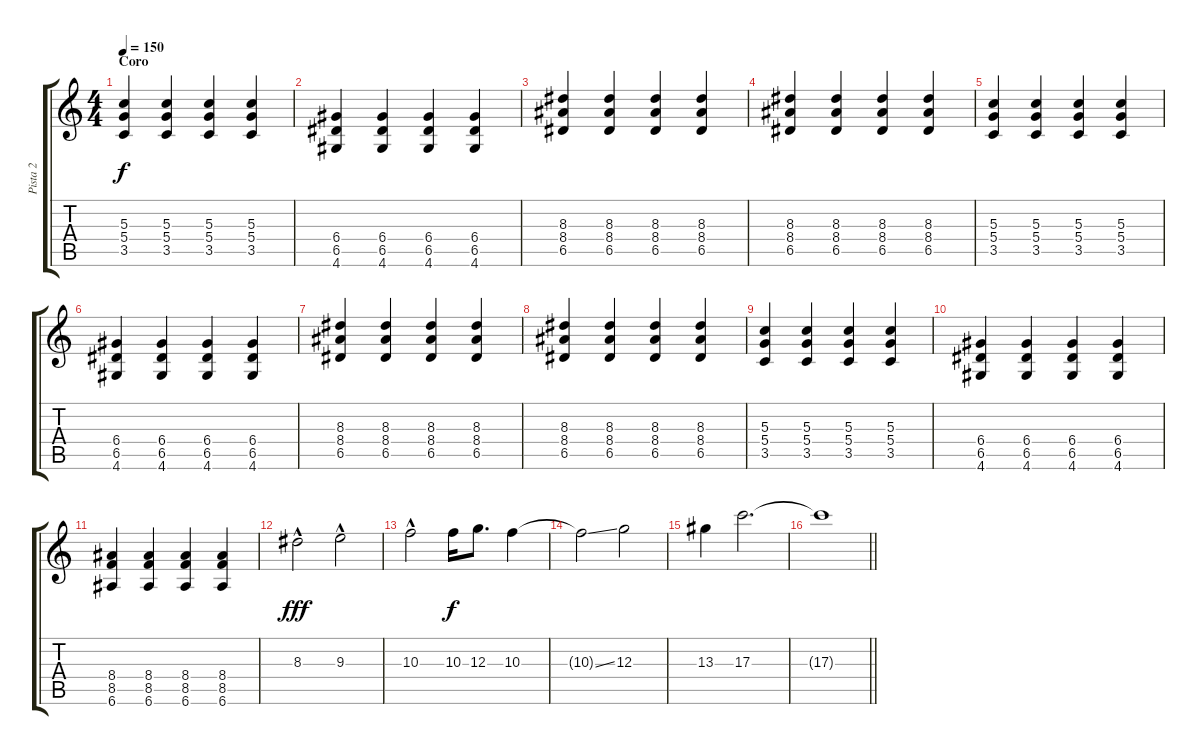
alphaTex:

\track ("Pista 2" "Pista 2") {instrument distortionguitar}
\staff {score tabs}
\tuning (E4 B3 G3 D3 A2 E2) {hide}
\ts (4 4)
\section ("" "Coro")
\tempo 150
\clef g2
\ks c
(5.3 5.4 3.5).4{dy f} (5.3 5.4 3.5).4 (5.3 5.4 3.5).4 (5.3 5.4 3.5).4 |
(6.4 6.5 4.6).4 (6.4 6.5 4.6).4 (6.4 6.5 4.6).4 (6.4 6.5 4.6).4 |
(8.3 8.4 6.5).4 (8.3 8.4 6.5).4 (8.3 8.4 6.5).4 (8.3 8.4 6.5).4 |
(8.3 8.4 6.5).4 (8.3 8.4 6.5).4 (8.3 8.4 6.5).4 (8.3 8.4 6.5).4 |
(5.3 5.4 3.5).4 (5.3 5.4 3.5).4 (5.3 5.4 3.5).4 (5.3 5.4 3.5).4 |
(6.4 6.5 4.6).4 (6.4 6.5 4.6).4 (6.4 6.5 4.6).4 (6.4 6.5 4.6).4 |
(8.3 8.4 6.5).4 (8.3 8.4 6.5).4 (8.3 8.4 6.5).4 (8.3 8.4 6.5).4 |
(8.3 8.4 6.5).4 (8.3 8.4 6.5).4 (8.3 8.4 6.5).4 (8.3 8.4 6.5).4 |
(5.3 5.4 3.5).4 (5.3 5.4 3.5).4 (5.3 5.4 3.5).4 (5.3 5.4 3.5).4 |
(6.4 6.5 4.6).4 (6.4 6.5 4.6).4 (6.4 6.5 4.6).4 (6.4 6.5 4.6).4 |
(8.4 8.5 6.6).4 (8.4 8.5 6.6).4 (8.4 8.5 6.6).4 (8.4 8.5 6.6).4 |
8.3{hac}.2{dy fff} 9.3{hac}.2 |
10.3{hac}.2 10.3.16{dy f} 12.3.8{d} 10.3.4 |
10.3{ss t}.2 12.3.2 |
13.3.4 17.3.2{d} |
\barLineRight lightlight
17.3{t}.1{volume 16}
